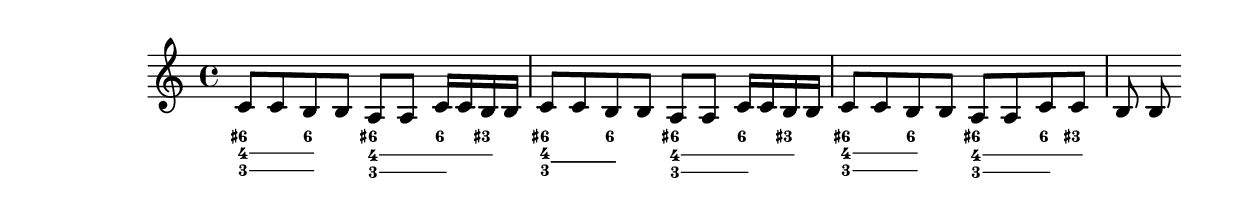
%% DO NOT EDIT this file manually; it is automatically
%% generated from LSR http://lsr.dsi.unimi.it
%% Make any changes in LSR itself, or in Documentation/snippets/new/ ,
%% and then run scripts/auxiliar/makelsr.py
%%
%% This file is in the public domain.
\version "2.14.2"

\header {
  lsrtags = "chords, tweaks-and-overrides"

%% Translation of GIT committish: b482c3e5b56c3841a88d957e0ca12964bd3e64fa
  texidoces = "
Allí donde se utilicen líneas extensoras para el bajo cifrado mediante
el establecimiento de @code{useBassFigureExtenders} al valor
verdadero, las parejas de líneas extensoras congruentes se centran
verticalmente si el valor de @code{figuredBassCenterContinuations}
tiene el valor verdadero.

"
  doctitlees = "Centrado vertical de las líneas de bajo cifrado emparejadas"



  texidoc = "
Where figured bass extender lines are being used by setting
@code{useBassFigureExtenders} to true, pairs of congruent figured bass
extender lines are vertically centered if
@code{figuredBassCenterContinuations} is set to true.

"
  doctitle = "Vertically centering paired figured bass extenders"
} % begin verbatim


<<
  \relative c' {
    c8 c b b a a c16 c b b
    c8 c b b a a c16 c b b
    c8 c b b a a c c b b
  }
  \figures {
    \set useBassFigureExtenders = ##t
    <6+ 4 3>4 <6 4 3>8 r
    <6+ 4 3>4 <6 4 3>8 <4 3+>16 r
    \set figuredBassCenterContinuations = ##t
    <6+ 4 3>4 <6 4 3>8 r
    <6+ 4 3>4 <6 4 3>8 <4 3+>16 r
    \set figuredBassCenterContinuations = ##f
    <6+ 4 3>4 <6 4 3>8 r
    <6+ 4 3>4 <6 4 3>8 <4 3+>8
  }
>>

